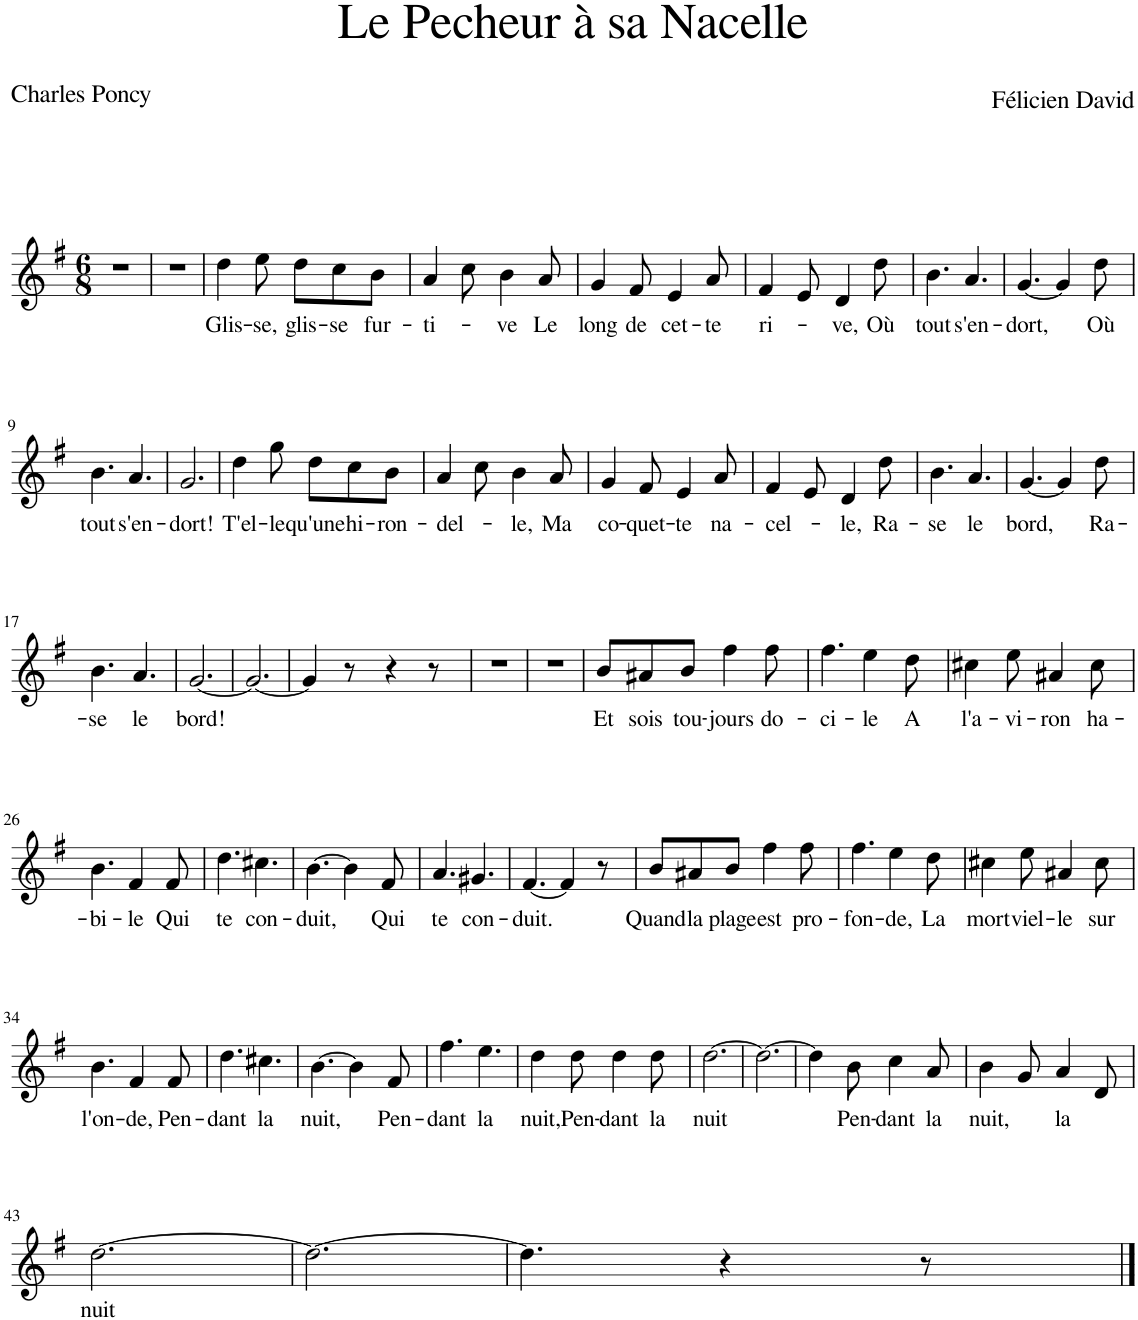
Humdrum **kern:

**kern	**text
*part1	*part1
*staff1	*staff1
*I"Piano	*
*I'Pno	*
*clefG2	*
*k[f#]	*
*M6/8	*
=1	=1
2.r	.
=2	=2
2.r	.
=3	=3
!	!LO:LY:b
4dd\	Glis-
!	!LO:LY:b
8ee\	-se,
!	!LO:LY:b
8dd\L	glis-
!	!LO:LY:b
8cc\	-se
!	!LO:LY:b
8b\J	fur-
=4	=4
!	!LO:LY:b
4a/	-ti-
8cc\	.
!	!LO:LY:b
4b\	-ve
!	!LO:LY:b
8a/	Le
=5	=5
!	!LO:LY:b
4g/	long
!	!LO:LY:b
8f#/	de
!	!LO:LY:b
4e/	cet-
!	!LO:LY:b
8a/	-te
=6	=6
!	!LO:LY:b
4f#/	ri-
8e/	.
!	!LO:LY:b
4d/	-ve,
!	!LO:LY:b
8dd\	Où
=7	=7
!	!LO:LY:b
4.b\	tout
!	!LO:LY:b
4.a/	s'en-
=8	=8
!	!LO:LY:b
[4.g/	-dort,
4g/]	.
!	!LO:LY:b
8dd\	Où
!!LO:LB:g=z
=9	=9
!	!LO:LY:b
4.b\	tout
!	!LO:LY:b
4.a/	s'en-
=10	=10
!	!LO:LY:b
2.g/	-dort!
=11	=11
!	!LO:LY:b
4dd\	T'el-
!	!LO:LY:b
8gg\	-le
!	!LO:LY:b
8dd\L	qu'une
!	!LO:LY:b
8cc\	hi-
!	!LO:LY:b
8b\J	-ron-
=12	=12
!	!LO:LY:b
4a/	-del-
8cc\	.
!	!LO:LY:b
4b\	-le,
!	!LO:LY:b
8a/	Ma
=13	=13
!	!LO:LY:b
4g/	co-
!	!LO:LY:b
8f#/	-quet-
!	!LO:LY:b
4e/	-te
!	!LO:LY:b
8a/	na-
=14	=14
!	!LO:LY:b
4f#/	-cel-
8e/	.
!	!LO:LY:b
4d/	-le,
!	!LO:LY:b
8dd\	Ra-
=15	=15
!	!LO:LY:b
4.b\	-se
!	!LO:LY:b
4.a/	le
=16	=16
!	!LO:LY:b
[4.g/	bord,
4g/]	.
!	!LO:LY:b
8dd\	Ra-
!!LO:LB:g=z
=17	=17
!	!LO:LY:b
4.b\	-se
!	!LO:LY:b
4.a/	le
=18	=18
!	!LO:LY:b
[2.g/	bord!
=19	=19
2.g/_	.
=20	=20
4g/]	.
8r	.
4r	.
8r	.
=21	=21
2.r	.
=22	=22
2.r	.
=23	=23
!	!LO:LY:b
8b/L	Et
!	!LO:LY:b
8a#X/	sois
!	!LO:LY:b
8b/J	tou-
!	!LO:LY:b
4ff#\	-jours
!	!LO:LY:b
8ff#\	do-
=24	=24
!	!LO:LY:b
4.ff#\	-ci-
!	!LO:LY:b
4ee\	-le
!	!LO:LY:b
8dd\	A
=25	=25
!	!LO:LY:b
4cc#X\	l'a-
!	!LO:LY:b
8ee\	-vi-
!	!LO:LY:b
4a#X/	-ron
!	!LO:LY:b
8cc#\	ha-
!!LO:LB:g=z
=26	=26
!	!LO:LY:b
4.b\	-bi-
!	!LO:LY:b
4f#/	-le
!	!LO:LY:b
8f#/	Qui
=27	=27
!	!LO:LY:b
4.dd\	te
!	!LO:LY:b
4.cc#X\	con-
=28	=28
!	!LO:LY:b
[4.b\	-duit,
4b\]	.
!	!LO:LY:b
8f#/	Qui
=29	=29
!	!LO:LY:b
4.a/	te
!	!LO:LY:b
4.g#X/	con-
=30	=30
!	!LO:LY:b
[4.f#/	-duit.
4f#/]	.
8r	.
=31	=31
!	!LO:LY:b
8b/L	Quand
!	!LO:LY:b
8a#X/	la
!	!LO:LY:b
8b/J	plage
!	!LO:LY:b
4ff#\	est
!	!LO:LY:b
8ff#\	pro-
=32	=32
!	!LO:LY:b
4.ff#\	-fon-
!	!LO:LY:b
4ee\	-de,
!	!LO:LY:b
8dd\	La
=33	=33
!	!LO:LY:b
4cc#X\	mort
!	!LO:LY:b
8ee\	viel-
!	!LO:LY:b
4a#X/	-le
!	!LO:LY:b
8cc#\	sur
!!LO:LB:g=z
=34	=34
!	!LO:LY:b
4.b\	l'on-
!	!LO:LY:b
4f#/	-de,
!	!LO:LY:b
8f#/	Pen-
=35	=35
!	!LO:LY:b
4.dd\	-dant
!	!LO:LY:b
4.cc#X\	la
=36	=36
!	!LO:LY:b
[4.b\	nuit,
4b\]	.
!	!LO:LY:b
8f#/	Pen-
=37	=37
!	!LO:LY:b
4.ff#\	-dant
!	!LO:LY:b
4.ee\	la
=38	=38
!	!LO:LY:b
4dd\	nuit,
!	!LO:LY:b
8dd\	Pen-
!	!LO:LY:b
4dd\	-dant
!	!LO:LY:b
8dd\	la
=39	=39
!	!LO:LY:b
[2.dd\	nuit
=40	=40
2.dd\_	.
=41	=41
4dd\]	.
!	!LO:LY:b
8b\	Pen-
!	!LO:LY:b
4cc\	-dant
!	!LO:LY:b
8a/	la
=42	=42
!	!LO:LY:b
4b\	nuit,
8g/	.
!	!LO:LY:b
4a/	la
8d/	.
!!LO:LB:g=z
=43	=43
!	!LO:LY:b
[2.dd\	nuit
=44	=44
2.dd\_	.
=45	=45
4.dd\]	.
4r	.
8r	.
==	==
*-	*-
